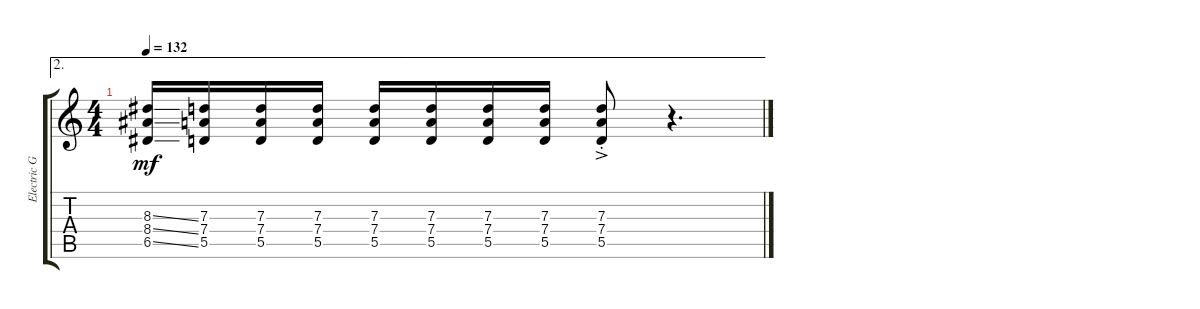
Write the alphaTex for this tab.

\track ("Electric Guitar" "Electric G") {instrument overdrivenguitar}
\staff {score tabs}
\tuning (E4 B3 G3 D3 A2 E2) {hide}
\ae 2
\ts (4 4)
\tempo 132
\clef g2
\ks c
(8.3{ss} 8.4{ss} 6.5{ss}).16{dy mf} (7.3 7.4 5.5).16 (7.3 7.4 5.5).16 (7.3 7.4 5.5).16 (7.3 7.4 5.5).16 (7.3 7.4 5.5).16 (7.3 7.4 5.5).16 (7.3 7.4 5.5).16 (7.3 7.4 5.5{ac st}).8 r.4{d}
